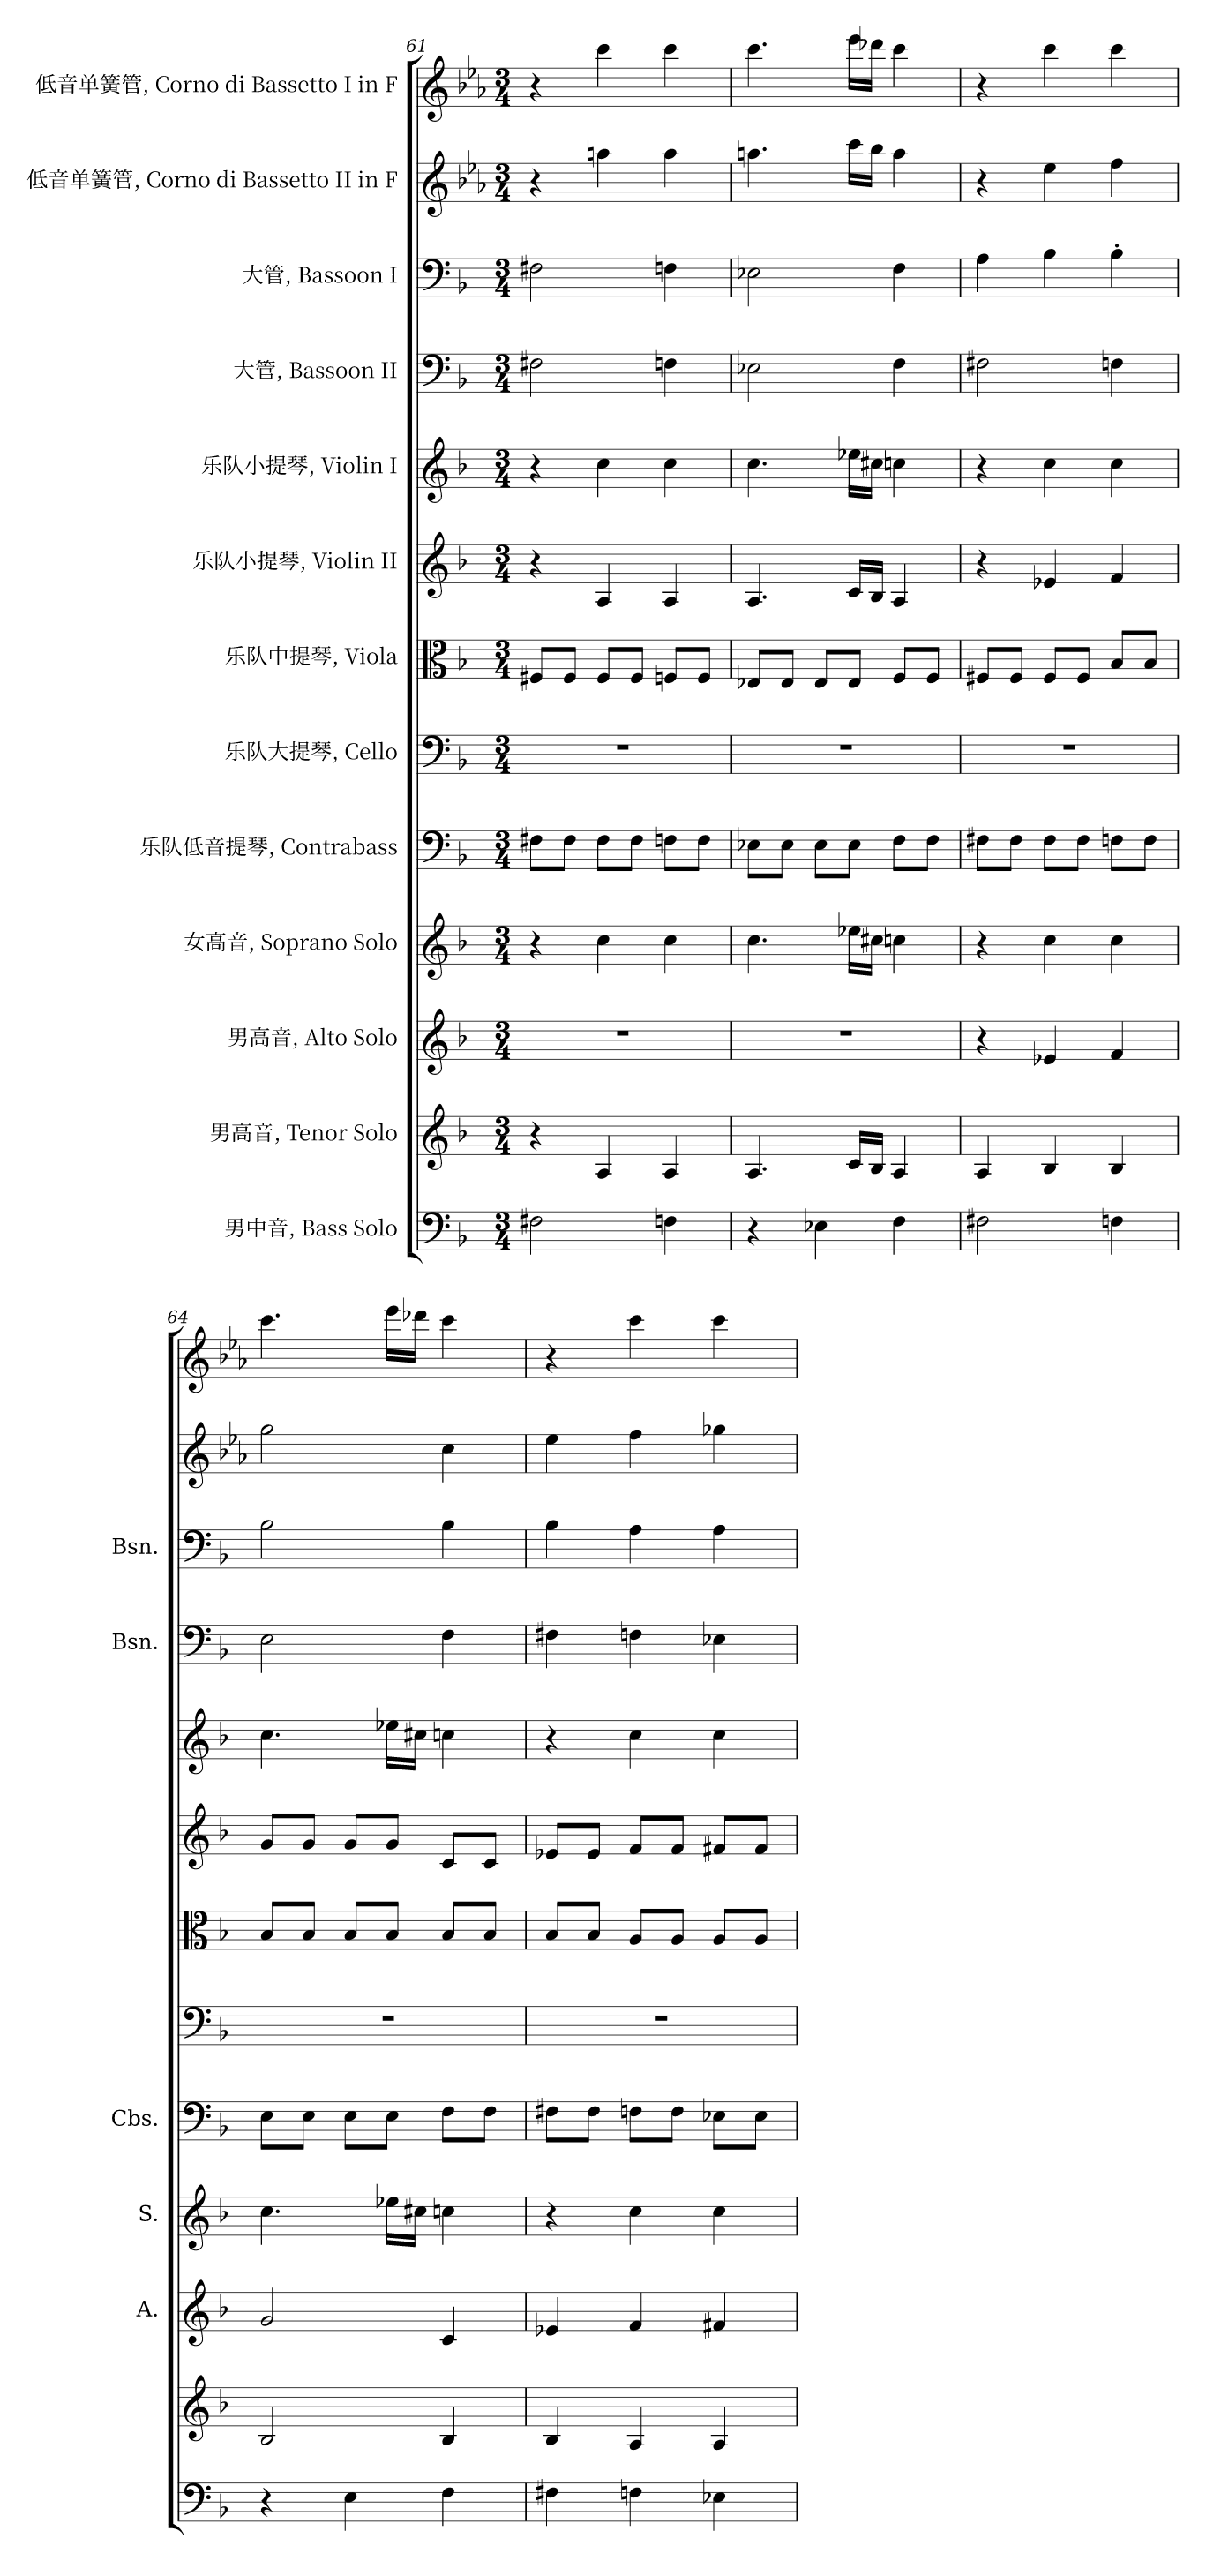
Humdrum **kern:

**kern	**kern	**kern	**kern	**kern	**kern	**kern	**kern	**kern	**kern	**kern	**kern	**kern
*part13	*part12	*part11	*part10	*part9	*part8	*part7	*part6	*part5	*part4	*part3	*part2	*part1
*staff13	*staff12	*staff11	*staff10	*staff9	*staff8	*staff7	*staff6	*staff5	*staff4	*staff3	*staff2	*staff1
*I"男中音, Bass Solo	*I"男高音, Tenor Solo	*I"男高音, Alto Solo	*I"女高音, Soprano Solo	*I"乐队低音提琴, Contrabass	*I"乐队大提琴, Cello	*I"乐队中提琴, Viola	*I"乐队小提琴, Violin II	*I"乐队小提琴, Violin I	*I"大管, Bassoon II	*I"大管, Bassoon I	*I"低音单簧管, Corno di Bassetto II in F	*I"低音单簧管, Corno di Bassetto I  in F
*	*	*I'A.	*I'S.	*I'Cbs.	*	*	*	*	*I'Bsn.	*I'Bsn.	*	*
*clefF4	*clefG2	*clefG2	*clefG2	*clefF4	*clefF4	*clefC3	*clefG2	*clefG2	*clefF4	*clefF4	*clefG2	*clefG2
*	*	*	*	*ITrd7c12	*	*	*	*	*	*	*ITrd8c14	*ITrd8c14
*k[b-]	*k[b-]	*k[b-]	*k[b-]	*k[b-]	*k[b-]	*k[b-]	*k[b-]	*k[b-]	*k[b-]	*k[b-]	*k[b-e-a-]	*k[b-e-a-]
*M3/4	*M3/4	*M3/4	*M3/4	*M3/4	*M3/4	*M3/4	*M3/4	*M3/4	*M3/4	*M3/4	*M3/4	*M3/4
=61	=61	=61	=61	=61	=61	=61	=61	=61	=61	=61	=61	=61
2F#X\	4r	2.r	4r	8FF#X\L	2.r	8F#X/L	4r	4r	2F#X\	2F#X\	4r	4r
.	.	.	.	8FF#\J	.	8F#/J	.	.	.	.	.	.
.	4A/	.	4cc\	8FF#\L	.	8F#/L	4A/	4cc\	.	.	4an\	4cc\
.	.	.	.	8FF#\J	.	8F#/J	.	.	.	.	.	.
4Fn\	4A/	.	4cc\	8FFn\L	.	8Fn/L	4A/	4cc\	4Fn\	4Fn\	4a\	4cc\
.	.	.	.	8FF\J	.	8F/J	.	.	.	.	.	.
=62	=62	=62	=62	=62	=62	=62	=62	=62	=62	=62	=62	=62
4r	4.A/	2.r	4.cc\	8EE-X\L	2.r	8E-X/L	4.A/	4.cc\	2E-X\	2E-X\	4.an\	4.cc\
.	.	.	.	8EE-\J	.	8E-/J	.	.	.	.	.	.
4E-X\	.	.	.	8EE-\L	.	8E-/L	.	.	.	.	.	.
.	16c/LL	.	16ee-X\LL	8EE-\J	.	8E-/J	16c/LL	16ee-X\LL	.	.	16cc\LL	16ee-\LL
.	16B-/JJ	.	16cc#X\JJ	.	.	.	16B-/JJ	16cc#X\JJ	.	.	16b-\JJ	16dd-X\JJ
4F\	4A/	.	4ccn\	8FF\L	.	8F/L	4A/	4ccn\	4F\	4F\	4a\	4cc\
.	.	.	.	8FF\J	.	8F/J	.	.	.	.	.	.
=63	=63	=63	=63	=63	=63	=63	=63	=63	=63	=63	=63	=63
2F#X\	4A/	4r	4r	8FF#X\L	2.r	8F#X/L	4r	4r	2F#X\	4A\	4r	4r
.	.	.	.	8FF#\J	.	8F#/J	.	.	.	.	.	.
.	4B-/	4e-X/	4cc\	8FF#\L	.	8F#/L	4e-X/	4cc\	.	4B-\	4e-\	4cc\
.	.	.	.	8FF#\J	.	8F#/J	.	.	.	.	.	.
4Fn\	4B-/	4f/	4cc\	8FFn\L	.	8B-/L	4f/	4cc\	4Fn\	4B-'\	4f\	4cc\
.	.	.	.	8FF\J	.	8B-/J	.	.	.	.	.	.
!!LO:PB:g=z
=64	=64	=64	=64	=64	=64	=64	=64	=64	=64	=64	=64	=64
4r	2B-/	2g/	4.cc\	8EE\L	2.r	8B-/L	8g/L	4.cc\	2E\	2B-\	2g\	4.cc\
.	.	.	.	8EE\J	.	8B-/J	8g/J	.	.	.	.	.
4E\	.	.	.	8EE\L	.	8B-/L	8g/L	.	.	.	.	.
.	.	.	16ee-X\LL	8EE\J	.	8B-/J	8g/J	16ee-X\LL	.	.	.	16ee-\LL
.	.	.	16cc#X\JJ	.	.	.	.	16cc#X\JJ	.	.	.	16dd-X\JJ
4F\	4B-/	4c/	4ccn\	8FF\L	.	8B-/L	8c/L	4ccn\	4F\	4B-\	4c\	4cc\
.	.	.	.	8FF\J	.	8B-/J	8c/J	.	.	.	.	.
=65	=65	=65	=65	=65	=65	=65	=65	=65	=65	=65	=65	=65
4F#X\	4B-/	4e-X/	4r	8FF#X\L	2.r	8B-/L	8e-X/L	4r	4F#X\	4B-\	4e-\	4r
.	.	.	.	8FF#\J	.	8B-/J	8e-/J	.	.	.	.	.
4Fn\	4A/	4f/	4cc\	8FFn\L	.	8A/L	8f/L	4cc\	4Fn\	4A\	4f\	4cc\
.	.	.	.	8FF\J	.	8A/J	8f/J	.	.	.	.	.
4E-X\	4A/	4f#X/	4cc\	8EE-X\L	.	8A/L	8f#X/L	4cc\	4E-X\	4A\	4g-X\	4cc\
.	.	.	.	8EE-\J	.	8A/J	8f#/J	.	.	.	.	.
=	=	=	=	=	=	=	=	=	=	=	=	=
*-	*-	*-	*-	*-	*-	*-	*-	*-	*-	*-	*-	*-
